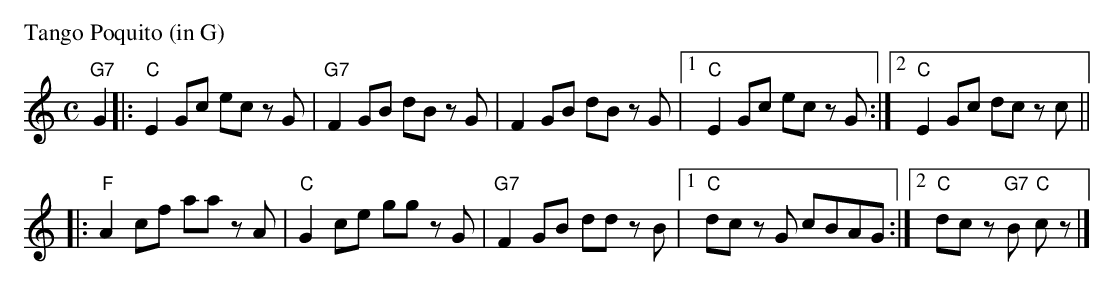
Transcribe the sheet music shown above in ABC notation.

X:1
P: Tango Poquito (in G)
M: C
L: 1/8
K: C
"G7"G2 \
|: "C"E2Gc ec zG | "G7"F2GB dB zG | F2GB dB zG |1 "C"E2Gc ec zG :|2 "C"E2Gc dc zc ||
|: "F"A2cf aa zA | "C"G2ce gg zG | "G7"F2GB dd zB |1 "C"dc zG cBAG :|2 "C"dc z"G7"B "C"cz |]
